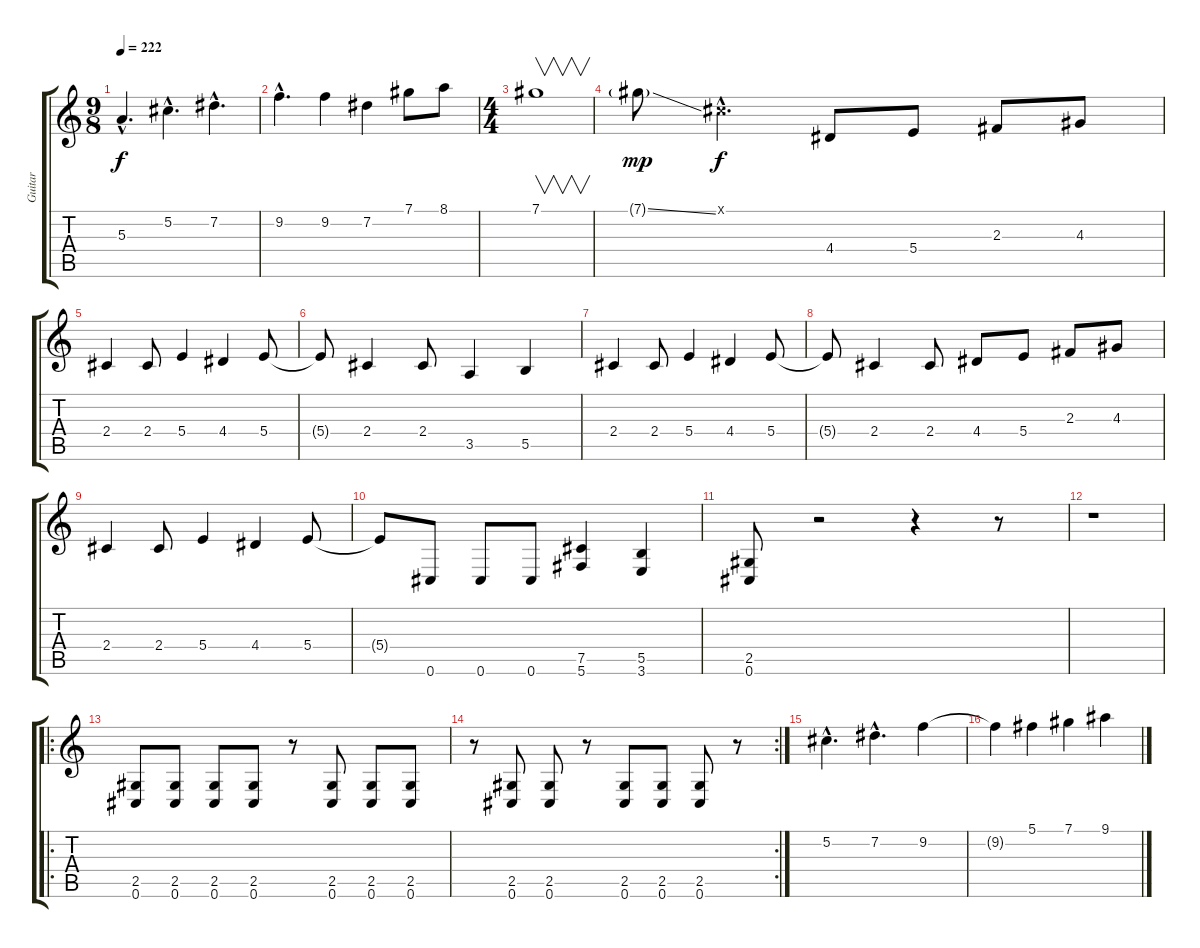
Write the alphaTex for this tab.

\track ("Guitar" "Guitar") {instrument distortionguitar}
\staff {score tabs}
\tuning (Db4 Ab3 E3 B2 Gb2 Db2) {hide}
\ts (9 8)
\tempo 222
\clef g2
\ks c
5.3{hac}.4{d dy f} 5.2{hac}.4{d} 7.2{hac}.4{d} |
9.2{hac}.4{d} 9.2.4 7.2.4 7.1.8 8.1.8 |
\ts (4 4)
7.1.1{v} |
7.1{ss g}.8{dy mp} 0.1{hac x}.4{d dy f} 4.4.8 5.4.8 2.3.8 4.3.8 |
2.4.4 2.4.8 5.4.4 4.4.4 5.4.8 |
5.4{t}.8 2.4.4 2.4.8 3.5.4 5.5.4 |
2.4.4 2.4.8 5.4.4 4.4.4 5.4.8 |
5.4{t}.8 2.4.4 2.4.8 4.4.8 5.4.8 2.3.8 4.3.8 |
2.4.4 2.4.8 5.4.4 4.4.4 5.4.8 |
5.4{t}.8 0.6.8 0.6.8 0.6.8 (7.5 5.6).4 (5.5 3.6).4 |
(2.5 0.6).8 r.2 r.4 r.8 |
r.1 |
\ro
(2.5 0.6).8 (2.5 0.6).8 (2.5 0.6).8 (2.5 0.6).8 r.8 (2.5 0.6).8 (2.5 0.6).8 (2.5 0.6).8 |
\rc 2
r.8 (2.5 0.6).8 (2.5 0.6).8 r.8 (2.5 0.6).8 (2.5 0.6).8 (2.5 0.6).8 r.8 |
5.2{hac}.4{d} 7.2{hac}.4{d} 9.2.4 |
9.2{t}.4 5.1.4 7.1.4 9.1.4
